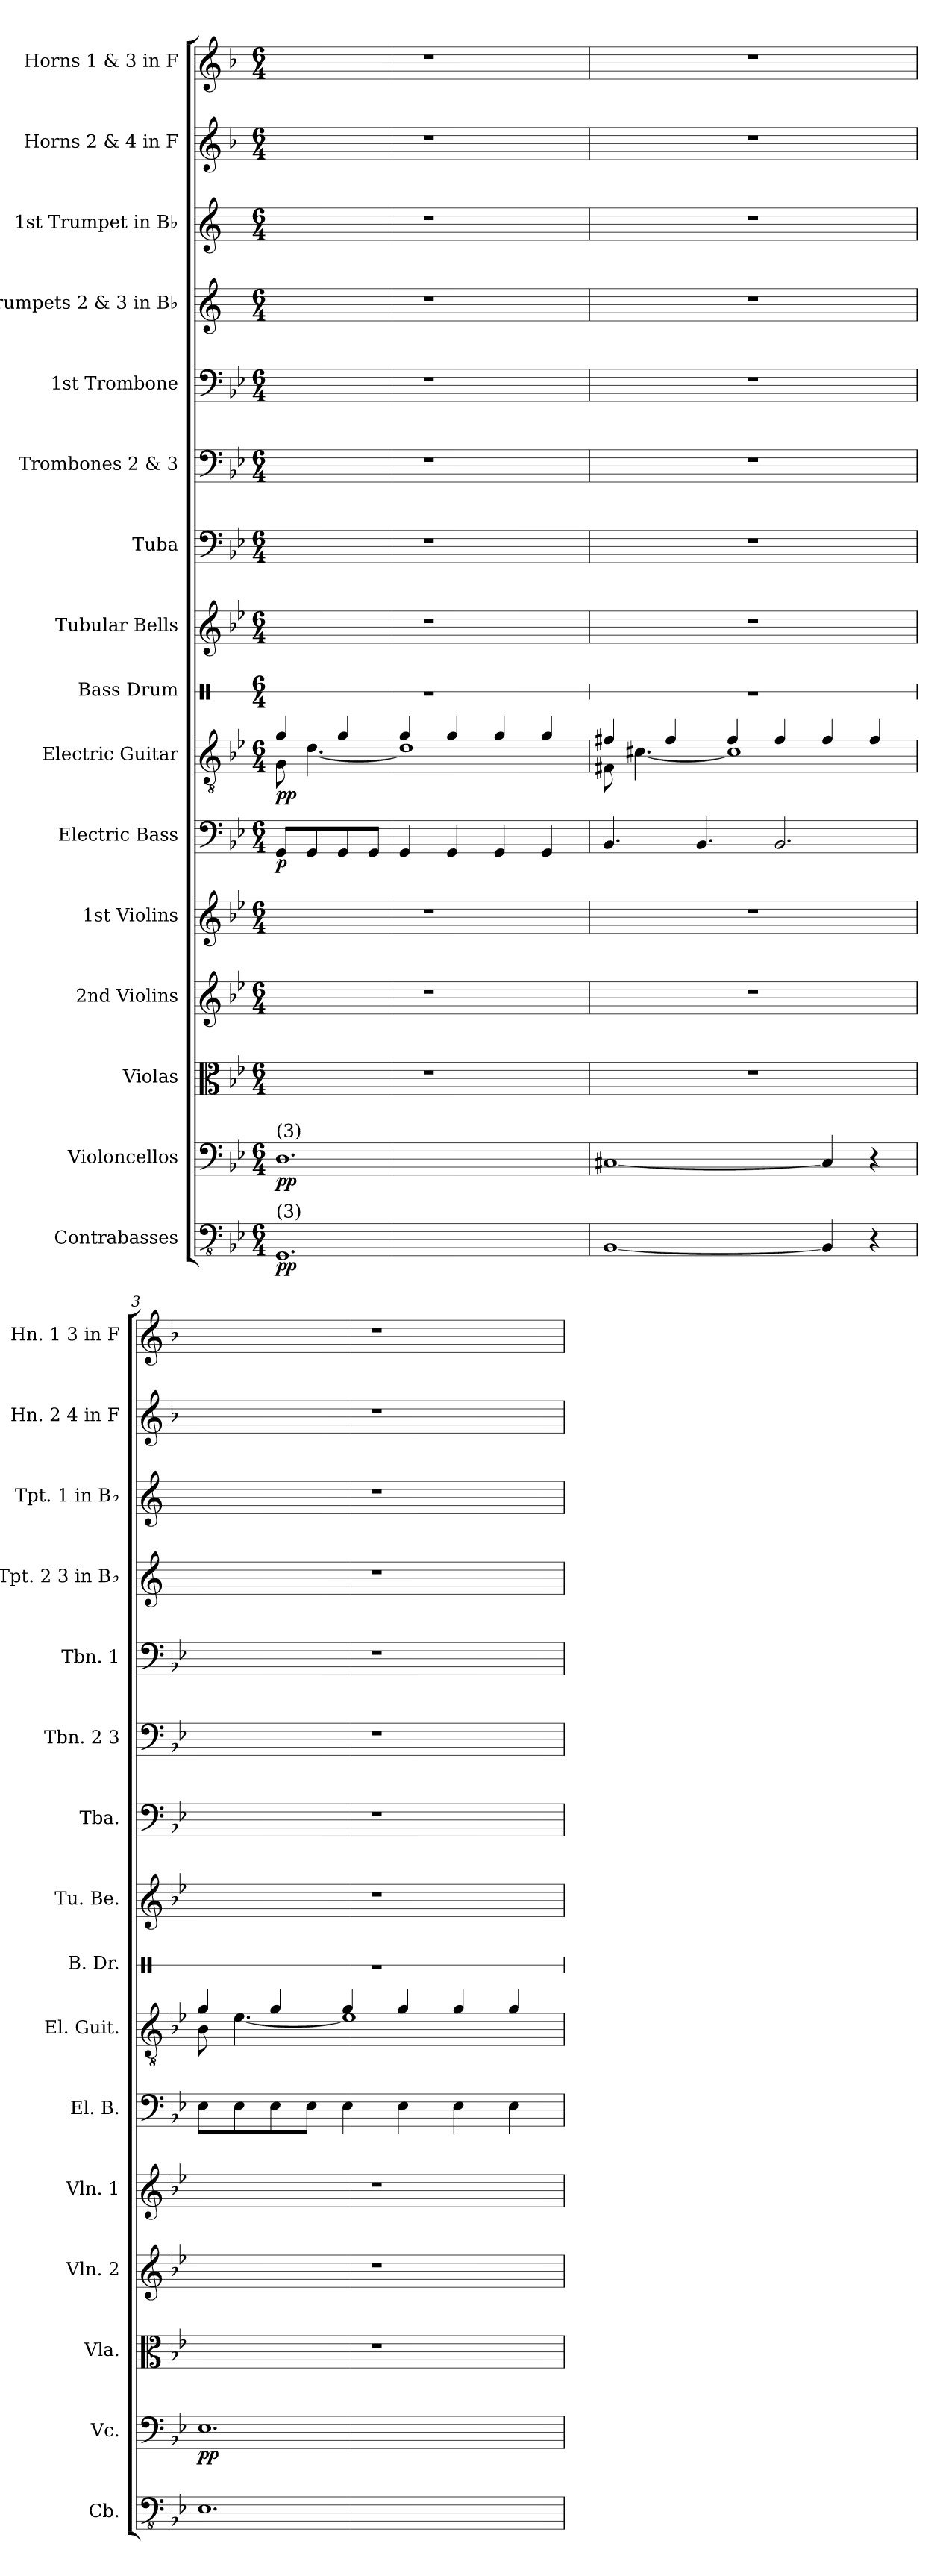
**kern	**dynam	**kern	**dynam	**kern	**kern	**kern	**kern	**dynam	**kern	**dynam	**kern	**kern	**kern	**kern	**kern	**kern	**kern	**kern	**kern
*part16	*part16	*part15	*part15	*part14	*part13	*part12	*part11	*part11	*part10	*part10	*part9	*part8	*part7	*part6	*part5	*part4	*part3	*part2	*part1
*staff16	*staff16	*staff15	*staff15	*staff14	*staff13	*staff12	*staff11	*staff11	*staff10	*staff10	*staff9	*staff8	*staff7	*staff6	*staff5	*staff4	*staff3	*staff2	*staff1
*I"Contrabasses	*	*I"Violoncellos	*	*I"Violas	*I"2nd Violins	*I"1st Violins	*I"Electric Bass	*	*I"Electric Guitar	*	*I"Bass Drum	*I"Tubular Bells	*I"Tuba	*I"Trombones 2 &amp; 3	*I"1st Trombone	*I"Trumpets 2 &amp; 3 in B♭	*I"1st Trumpet in B♭	*I"Horns 2 &amp; 4 in F	*I"Horns 1 &amp; 3 in F
*I'Cb.	*	*I'Vc.	*	*I'Vla.	*I'Vln. 2	*I'Vln. 1	*I'El. B.	*	*I'El. Guit.	*	*I'B. Dr.	*I'Tu. Be.	*I'Tba.	*I'Tbn. 2 3	*I'Tbn. 1	*I'Tpt. 2 3 in B♭	*I'Tpt. 1 in B♭	*I'Hn. 2 4 in F	*I'Hn. 1 3 in F
*	*	*	*	*	*	*	*	*	*	*	*stria1	*	*	*	*	*	*	*	*
*clefFv4	*	*clefF4	*	*clefC3	*clefG2	*clefG2	*clefF4	*	*clefGv2	*	*clefX	*clefG2	*clefF4	*clefF4	*clefF4	*clefG2	*clefG2	*clefG2	*clefG2
*	*	*	*	*	*	*	*ITrd7c12	*	*	*	*	*	*	*	*	*ITrd1c2	*ITrd1c2	*ITrd4c7	*ITrd4c7
*k[b-e-]	*	*k[b-e-]	*	*k[b-e-]	*k[b-e-]	*k[b-e-]	*k[b-e-]	*	*k[b-e-]	*	*k[]	*k[b-e-]	*k[b-e-]	*k[b-e-]	*k[b-e-]	*k[b-e-]	*k[b-e-]	*k[b-e-]	*k[b-e-]
*M6/4	*	*M6/4	*	*M6/4	*M6/4	*M6/4	*M6/4	*	*M6/4	*	*M6/4	*M6/4	*M6/4	*M6/4	*M6/4	*M6/4	*M6/4	*M6/4	*M6/4
*MM126	*	*MM126	*	*MM126	*MM126	*MM126	*MM126	*	*MM126	*	*MM126	*MM126	*MM126	*MM126	*MM126	*MM126	*MM126	*MM126	*MM126
=1	=1	=1	=1	=1	=1	=1	=1	=1	=1	=1	=1	=1	=1	=1	=1	=1	=1	=1	=1
*	*	*	*	*	*	*	*	*	*^	*	*	*	*	*	*	*	*	*	*
!	!	!LO:TX:a:t=(3)	!	!	!	!	!	!	!	!	!	!	!	!	!	!	!	!	!	!
!LO:TX:a:t=(3)	!	!	!	!	!	!	!	!	!	!	!	!	!	!	!	!	!	!	!	!
!	!LO:DY:b	!	!LO:DY:b	!	!	!	!	!LO:DY:b	!	!	!LO:DY:b	!	!	!	!	!	!	!	!	!
1.GGG	pp	1.D	pp	1.r	1.r	1.r	8GGG/L	p	4g/	8G\	pp	1.r	1.r	1.r	1.r	1.r	1.r	1.r	1.r	1.r
.	.	.	.	.	.	.	8GGG/	.	.	[4.d\	.	.	.	.	.	.	.	.	.	.
.	.	.	.	.	.	.	8GGG/	.	4g/	.	.	.	.	.	.	.	.	.	.	.
.	.	.	.	.	.	.	8GGG/J	.	.	.	.	.	.	.	.	.	.	.	.	.
.	.	.	.	.	.	.	4GGG/	.	4g/	1d]	.	.	.	.	.	.	.	.	.	.
.	.	.	.	.	.	.	4GGG/	.	4g/	.	.	.	.	.	.	.	.	.	.	.
.	.	.	.	.	.	.	4GGG/	.	4g/	.	.	.	.	.	.	.	.	.	.	.
.	.	.	.	.	.	.	4GGG/	.	4g/	.	.	.	.	.	.	.	.	.	.	.
=2	=2	=2	=2	=2	=2	=2	=2	=2	=2	=2	=2	=2	=2	=2	=2	=2	=2	=2	=2	=2
[1BBB-	.	[1C#X	.	1.r	1.r	1.r	4.BBB-/	.	4f#X/	8F#X\	.	1.r	1.r	1.r	1.r	1.r	1.r	1.r	1.r	1.r
.	.	.	.	.	.	.	.	.	.	[4.c#X\	.	.	.	.	.	.	.	.	.	.
.	.	.	.	.	.	.	.	.	4f#/	.	.	.	.	.	.	.	.	.	.	.
.	.	.	.	.	.	.	4.BBB-/	.	.	.	.	.	.	.	.	.	.	.	.	.
.	.	.	.	.	.	.	.	.	4f#/	1c#]	.	.	.	.	.	.	.	.	.	.
.	.	.	.	.	.	.	2.BBB-/	.	4f#/	.	.	.	.	.	.	.	.	.	.	.
4BBB-/]	.	4C#/]	.	.	.	.	.	.	4f#/	.	.	.	.	.	.	.	.	.	.	.
4r	.	4r	.	.	.	.	.	.	4f#/	.	.	.	.	.	.	.	.	.	.	.
=3	=3	=3	=3	=3	=3	=3	=3	=3	=3	=3	=3	=3	=3	=3	=3	=3	=3	=3	=3	=3
!	!	!	!LO:DY:b	!	!	!	!	!	!	!	!	!	!	!	!	!	!	!	!	!
1.EE-	.	1.E-	pp	1.r	1.r	1.r	8EE-\L	.	4g/	8B-\	.	1.r	1.r	1.r	1.r	1.r	1.r	1.r	1.r	1.r
.	.	.	.	.	.	.	8EE-\	.	.	[4.e-\	.	.	.	.	.	.	.	.	.	.
.	.	.	.	.	.	.	8EE-\	.	4g/	.	.	.	.	.	.	.	.	.	.	.
.	.	.	.	.	.	.	8EE-\J	.	.	.	.	.	.	.	.	.	.	.	.	.
.	.	.	.	.	.	.	4EE-\	.	4g/	1e-]	.	.	.	.	.	.	.	.	.	.
.	.	.	.	.	.	.	4EE-\	.	4g/	.	.	.	.	.	.	.	.	.	.	.
.	.	.	.	.	.	.	4EE-\	.	4g/	.	.	.	.	.	.	.	.	.	.	.
.	.	.	.	.	.	.	4EE-\	.	4g/	.	.	.	.	.	.	.	.	.	.	.
*	*	*	*	*	*	*	*	*	*v	*v	*	*	*	*	*	*	*	*	*	*
=	=	=	=	=	=	=	=	=	=	=	=	=	=	=	=	=	=	=	=
*-	*-	*-	*-	*-	*-	*-	*-	*-	*-	*-	*-	*-	*-	*-	*-	*-	*-	*-	*-
